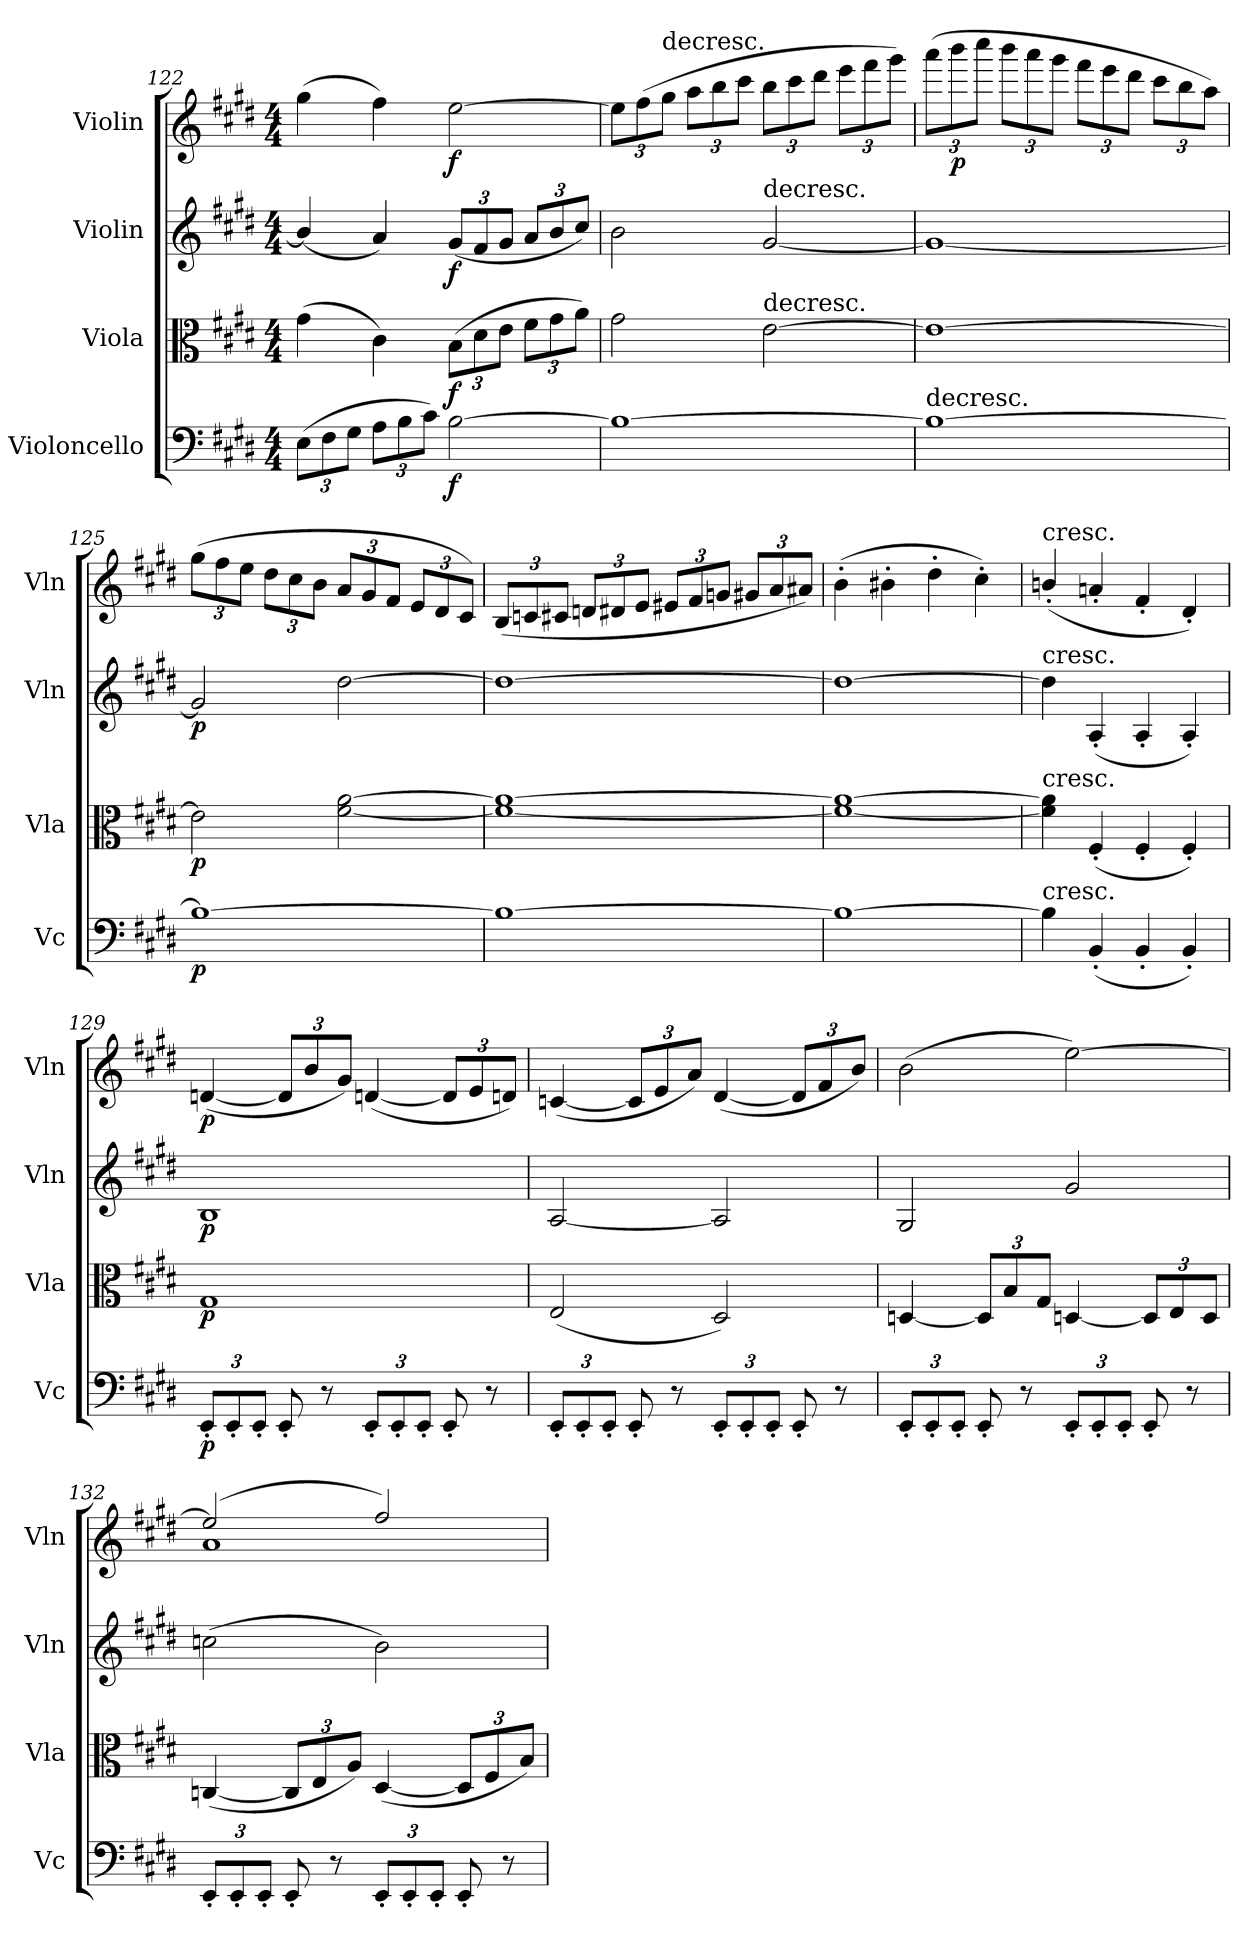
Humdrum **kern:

**kern	**dynam	**kern	**dynam	**kern	**dynam	**kern	**dynam
*part4	*part4	*part3	*part3	*part2	*part2	*part1	*part1
*staff4	*staff4	*staff3	*staff3	*staff2	*staff2	*staff1	*staff1
*I"Violoncello	*	*I"Viola	*	*I"Violin	*	*I"Violin	*
*I'Vc	*	*I'Vla	*	*I'Vln	*	*I'Vln	*
*clefF4	*	*clefC3	*	*clefG2	*	*clefG2	*
*k[f#c#g#d#]	*	*k[f#c#g#d#]	*	*k[f#c#g#d#]	*	*k[f#c#g#d#]	*
*M4/4	*	*M4/4	*	*M4/4	*	*M4/4	*
=122	=122	=122	=122	=122	=122	=122	=122
(12E\L	.	(4g#\	.	(4b/]	.	(4gg#\	.
12F#\	.	.	.	.	.	.	.
12G#\J	.	.	.	.	.	.	.
12A\L	.	4c#\)	.	4a/)	.	4ff#\)	.
12B\	.	.	.	.	.	.	.
12c#\J)	.	.	.	.	.	.	.
[2B\	f	(12B\L	f	(12g#/L	f	[2ee\	f
.	.	12d#\	.	12f#/	.	.	.
.	.	12e\J	.	12g#/J	.	.	.
.	.	12f#\L	.	12a/L	.	.	.
.	.	12g#\	.	12b/	.	.	.
.	.	12a\J)	.	12cc#/J)	.	.	.
=123	=123	=123	=123	=123	=123	=123	=123
1B_	.	2g#\	.	2b\	.	12ee\L]	.
.	.	.	.	.	.	(12ff#\	.
!	!	!	!	!	!	!LO:TX:t=decresc.	!
.	.	.	.	.	.	12gg#\J	.
.	.	.	.	.	.	12aa\L	.
.	.	.	.	.	.	12bb\	.
.	.	.	.	.	.	12ccc#\J	.
!	!	!	!	!LO:TX:t=decresc.	!	!	!
!	!	!LO:TX:t=decresc.	!	!	!	!	!
.	.	[2e\	.	[2g#/	.	12bb\L	.
.	.	.	.	.	.	12ccc#\	.
.	.	.	.	.	.	12ddd#\J	.
.	.	.	.	.	.	12eee\L	.
.	.	.	.	.	.	12fff#\	.
.	.	.	.	.	.	12ggg#\J)	.
=124	=124	=124	=124	=124	=124	=124	=124
!LO:TX:t=decresc.	!	!	!	!	!	!	!
1B_	.	1e_	.	1g#_	.	(12aaa\L	.
.	.	.	.	.	.	12bbb\	p
.	.	.	.	.	.	12cccc#\J	.
.	.	.	.	.	.	12bbb\L	.
.	.	.	.	.	.	12aaa\	.
.	.	.	.	.	.	12ggg#\J	.
.	.	.	.	.	.	12fff#\L	.
.	.	.	.	.	.	12eee\	.
.	.	.	.	.	.	12ddd#\J	.
.	.	.	.	.	.	12ccc#\L	.
.	.	.	.	.	.	12bb\	.
.	.	.	.	.	.	12aa\J)	.
=125	=125	=125	=125	=125	=125	=125	=125
1B_	p	2e\]	p	2g#/]	p	(12gg#\L	.
.	.	.	.	.	.	12ff#\	.
.	.	.	.	.	.	12ee\J	.
.	.	.	.	.	.	12dd#\L	.
.	.	.	.	.	.	12cc#\	.
.	.	.	.	.	.	12b\J	.
.	.	[2f#\ [2a\	.	[2dd#\	.	12a/L	.
.	.	.	.	.	.	12g#/	.
.	.	.	.	.	.	12f#/J	.
.	.	.	.	.	.	12e/L	.
.	.	.	.	.	.	12d#/	.
.	.	.	.	.	.	12c#/J)	.
=126	=126	=126	=126	=126	=126	=126	=126
1B_	.	1f#_ 1a_	.	1dd#_	.	(12B/L	.
.	.	.	.	.	.	12cn/	.
.	.	.	.	.	.	12c#X/J	.
.	.	.	.	.	.	12dn/L	.
.	.	.	.	.	.	12d#X/	.
.	.	.	.	.	.	12e/J	.
.	.	.	.	.	.	12e#X/L	.
.	.	.	.	.	.	12f#/	.
.	.	.	.	.	.	12gn/J	.
.	.	.	.	.	.	12g#X/L	.
.	.	.	.	.	.	12a/	.
.	.	.	.	.	.	12a#X/J)	.
=127	=127	=127	=127	=127	=127	=127	=127
1B_	.	1f#_ 1a_	.	1dd#_	.	(4b'\	.
.	.	.	.	.	.	4b#X'\	.
.	.	.	.	.	.	4dd#'\	.
.	.	.	.	.	.	4cc#'\)	.
=128	=128	=128	=128	=128	=128	=128	=128
!	!	!	!	!	!	!LO:TX:t=cresc.	!
!	!	!	!	!LO:TX:t=cresc.	!	!	!
!	!	!LO:TX:t=cresc.	!	!	!	!	!
!LO:TX:t=cresc.	!	!	!	!	!	!	!
4B\]	.	4f#]\ 4a]\	.	4dd#\]	.	(4bn'/	.
(4BB'/	.	(4F#'/	.	(4A'/	.	4an'/	.
4BB'/	.	4F#'/	.	4A'/	.	4f#'/	.
4BB'/)	.	4F#'/)	.	4A'/)	.	4d#'/)	.
=129	=129	=129	=129	=129	=129	=129	=129
12EE'/L	p	1G#	p	1B	p	([4dn/	p
12EE'/	.	.	.	.	.	.	.
12EE'/J	.	.	.	.	.	.	.
8EE'/	.	.	.	.	.	12d/L]	.
.	.	.	.	.	.	12b/	.
8r	.	.	.	.	.	.	.
.	.	.	.	.	.	12g#/J)	.
12EE'/L	.	.	.	.	.	([4dn/	.
12EE'/	.	.	.	.	.	.	.
12EE'/J	.	.	.	.	.	.	.
8EE'/	.	.	.	.	.	12d/L]	.
.	.	.	.	.	.	12e/	.
8r	.	.	.	.	.	.	.
.	.	.	.	.	.	12dn/J)	.
=130	=130	=130	=130	=130	=130	=130	=130
12EE'/L	.	(2E/	.	[2A/	.	([4cn/	.
12EE'/	.	.	.	.	.	.	.
12EE'/J	.	.	.	.	.	.	.
8EE'/	.	.	.	.	.	12c/L]	.
.	.	.	.	.	.	12e/	.
8r	.	.	.	.	.	.	.
.	.	.	.	.	.	12a/J)	.
12EE'/L	.	2D#/)	.	2A/]	.	([4d#/	.
12EE'/	.	.	.	.	.	.	.
12EE'/J	.	.	.	.	.	.	.
8EE'/	.	.	.	.	.	12d#/L]	.
.	.	.	.	.	.	12f#/	.
8r	.	.	.	.	.	.	.
.	.	.	.	.	.	12b/J)	.
=131	=131	=131	=131	=131	=131	=131	=131
12EE'/L	.	[4Dn/	.	2G#/	.	(2b\	.
12EE'/	.	.	.	.	.	.	.
12EE'/J	.	.	.	.	.	.	.
8EE'/	.	12D/L]	.	.	.	.	.
.	.	12B/	.	.	.	.	.
8r	.	.	.	.	.	.	.
.	.	12G#/J	.	.	.	.	.
12EE'/L	.	[4Dn/	.	2g#/	.	[2ee\)	.
12EE'/	.	.	.	.	.	.	.
12EE'/J	.	.	.	.	.	.	.
8EE'/	.	12D/L]	.	.	.	.	.
.	.	12E/	.	.	.	.	.
8r	.	.	.	.	.	.	.
.	.	12D/J	.	.	.	.	.
=132	=132	=132	=132	=132	=132	=132	=132
*	*	*	*	*	*	*^	*
12EE'/L	.	([4Cn/	.	(2ccn\	.	(2ee/]	1a	.
12EE'/	.	.	.	.	.	.	.	.
12EE'/J	.	.	.	.	.	.	.	.
8EE'/	.	12C/L]	.	.	.	.	.	.
.	.	12E/	.	.	.	.	.	.
8r	.	.	.	.	.	.	.	.
.	.	12A/J)	.	.	.	.	.	.
12EE'/L	.	([4D#/	.	2b\)	.	2ff#/)	.	.
12EE'/	.	.	.	.	.	.	.	.
12EE'/J	.	.	.	.	.	.	.	.
8EE'/	.	12D#/L]	.	.	.	.	.	.
.	.	12F#/	.	.	.	.	.	.
8r	.	.	.	.	.	.	.	.
.	.	12B/J)	.	.	.	.	.	.
*	*	*	*	*	*	*v	*v	*
=	=	=	=	=	=	=	=
*-	*-	*-	*-	*-	*-	*-	*-
